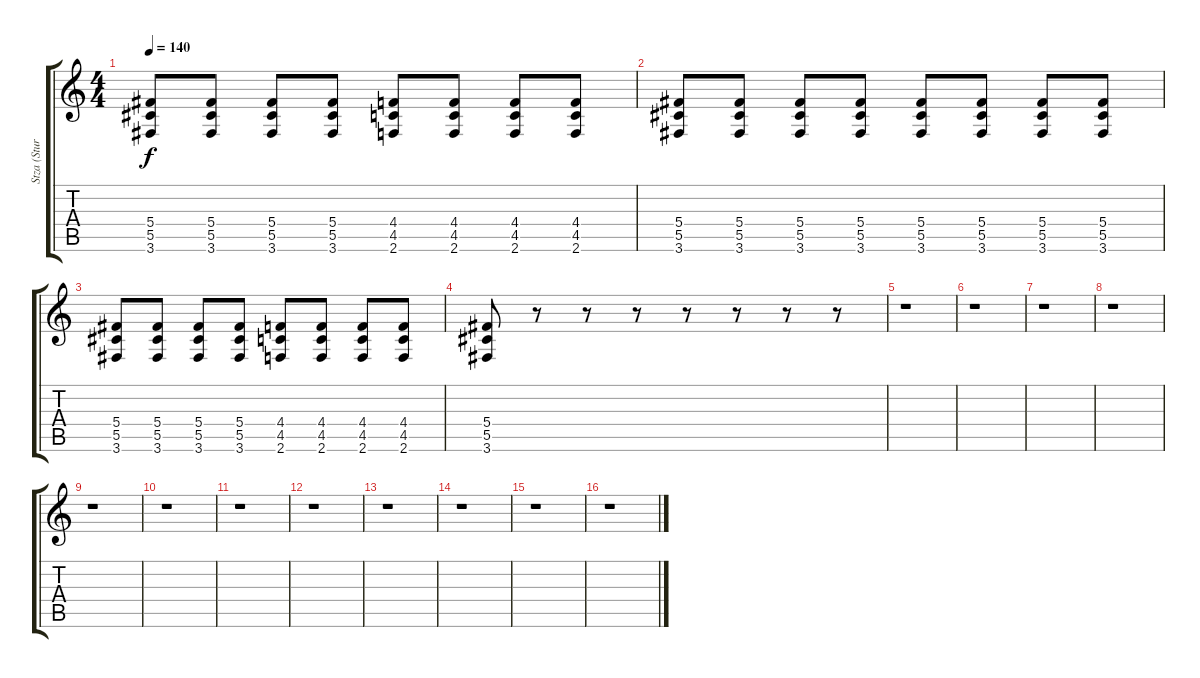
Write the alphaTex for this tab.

\track ("Stza (Sturg) Guitar" "Stza (Stur") {instrument overdrivenguitar}
\staff {score tabs}
\tuning (Eb4 Bb3 Gb3 Db3 Ab2 Eb2) {hide}
\ts (4 4)
\tempo 140
\clef g2
\ks c
(5.4 5.5 3.6).8{dy f} (5.4 5.5 3.6).8 (5.4 5.5 3.6).8 (5.4 5.5 3.6).8 (4.4 4.5 2.6).8 (4.4 4.5 2.6).8 (4.4 4.5 2.6).8 (4.4 4.5 2.6).8 |
(5.4 5.5 3.6).8 (5.4 5.5 3.6).8 (5.4 5.5 3.6).8 (5.4 5.5 3.6).8 (5.4 5.5 3.6).8 (5.4 5.5 3.6).8 (5.4 5.5 3.6).8 (5.4 5.5 3.6).8 |
(5.4 5.5 3.6).8 (5.4 5.5 3.6).8 (5.4 5.5 3.6).8 (5.4 5.5 3.6).8 (4.4 4.5 2.6).8 (4.4 4.5 2.6).8 (4.4 4.5 2.6).8 (4.4 4.5 2.6).8 |
(5.4 5.5 3.6).8 r.8 r.8 r.8 r.8 r.8 r.8 r.8 |
r.1 |
r.1 |
r.1 |
r.1 |
r.1 |
r.1 |
r.1 |
r.1 |
r.1 |
r.1 |
r.1 |
r.1
